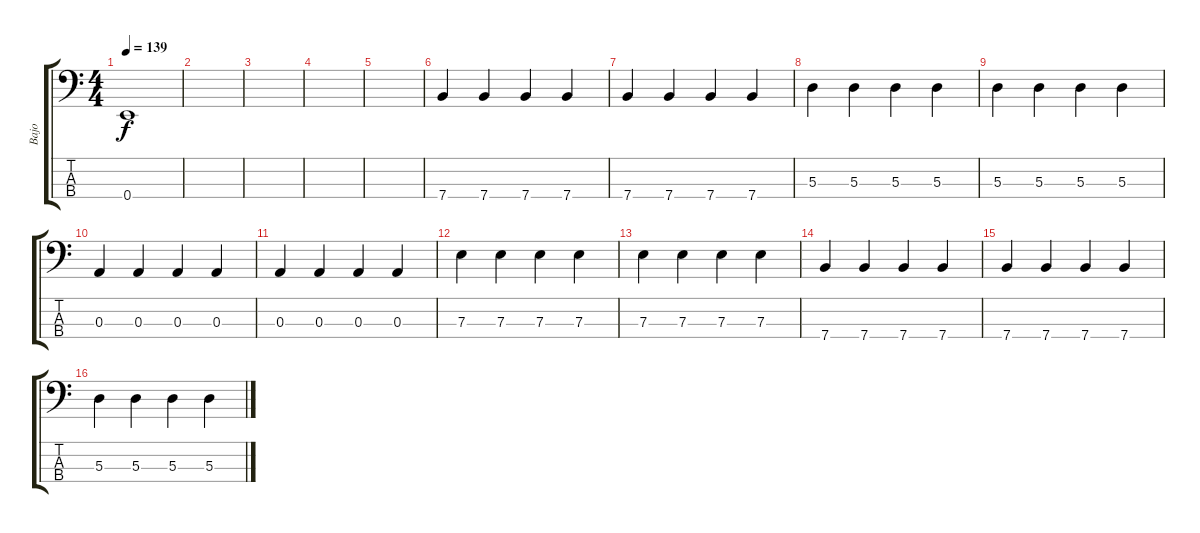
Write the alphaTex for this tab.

\track ("Bajo" "Bajo") {instrument electricbasspick}
\staff {score tabs}
\tuning (G2 D2 A1 E1) {hide}
\ts (4 4)
\tempo 139
\clef f4
\ks c
0.4{t}.1{dy f} |
|
|
|
|
7.4.4 7.4.4 7.4.4 7.4.4 |
7.4.4 7.4.4 7.4.4 7.4.4 |
5.3.4 5.3.4 5.3.4 5.3.4 |
5.3.4 5.3.4 5.3.4 5.3.4 |
0.3.4 0.3.4 0.3.4 0.3.4 |
0.3.4 0.3.4 0.3.4 0.3.4 |
7.3.4 7.3.4 7.3.4 7.3.4 |
7.3.4 7.3.4 7.3.4 7.3.4 |
7.4.4 7.4.4 7.4.4 7.4.4 |
7.4.4 7.4.4 7.4.4 7.4.4 |
5.3.4 5.3.4 5.3.4 5.3.4
